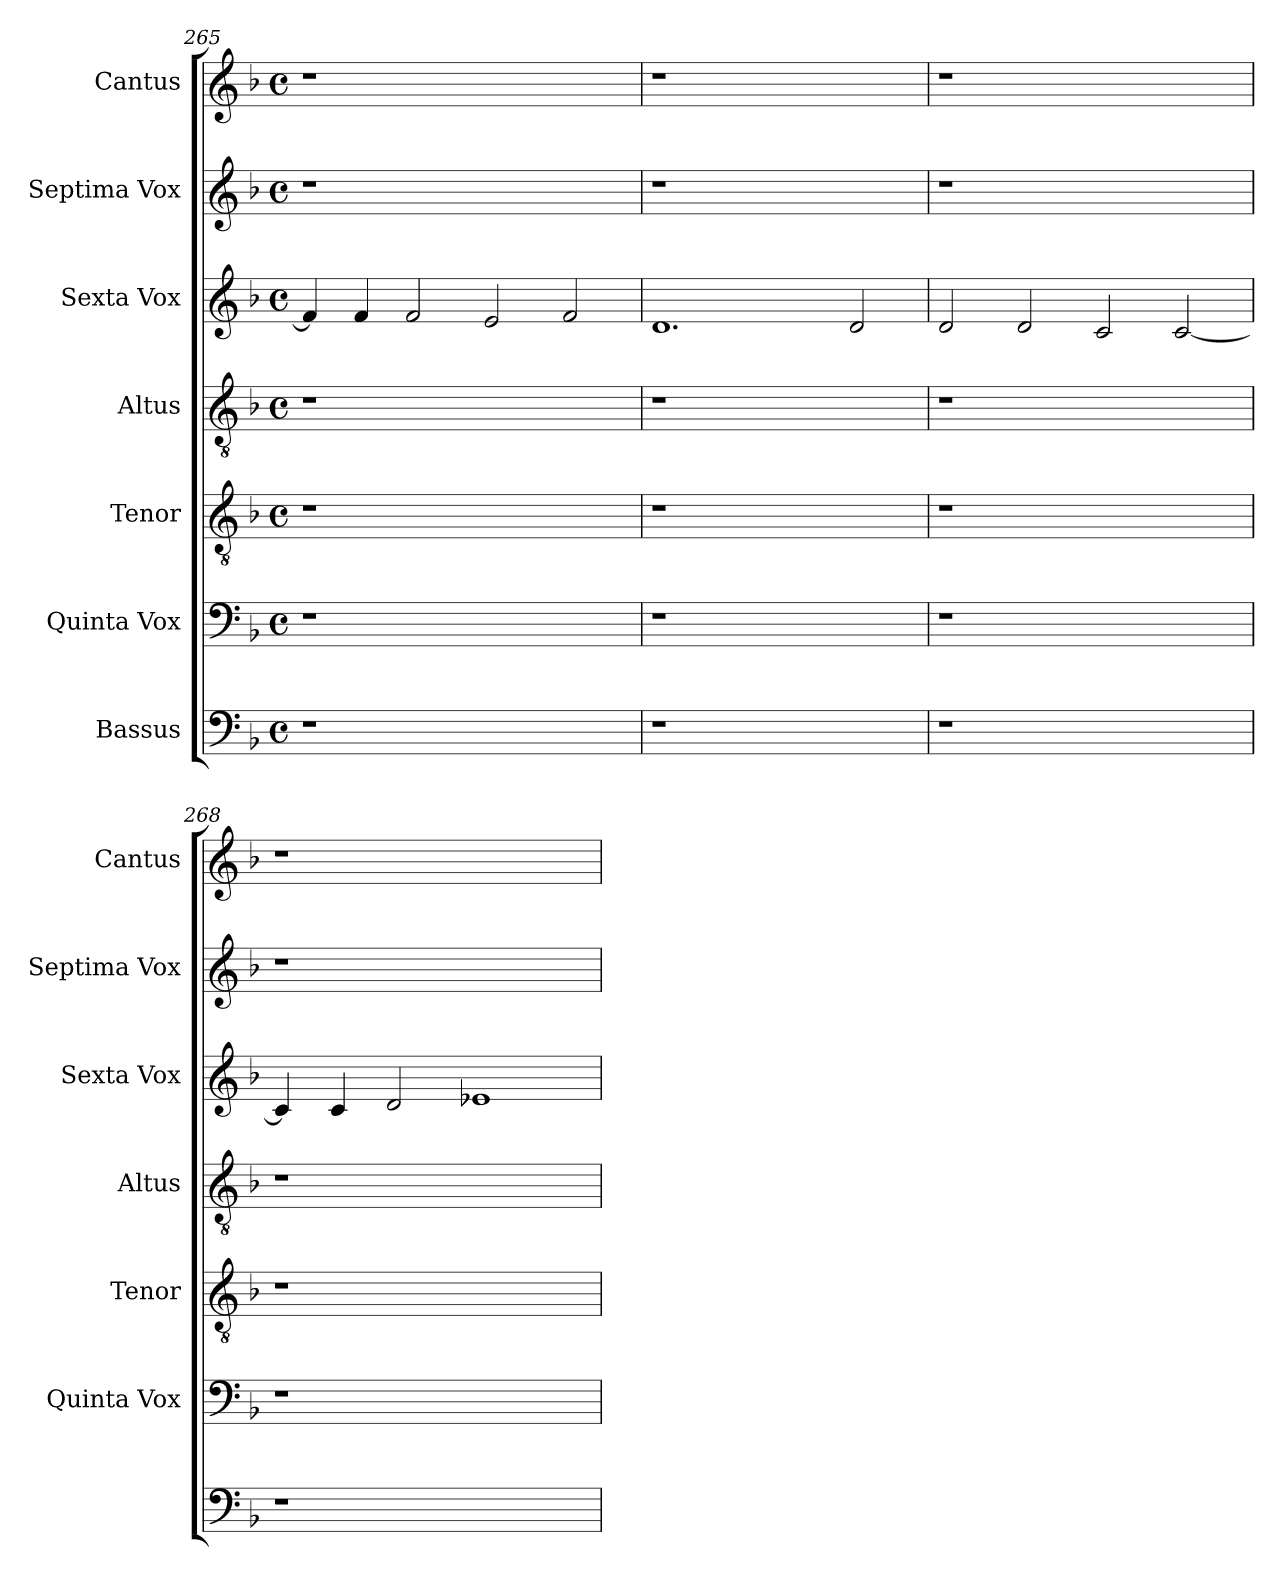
**kern	**kern	**kern	**kern	**kern	**kern	**kern
*part7	*part6	*part5	*part4	*part3	*part2	*part1
*staff7	*staff6	*staff5	*staff4	*staff3	*staff2	*staff1
*I"Bassus	*I"Quinta Vox	*I"Tenor	*I"Altus	*I"Sexta Vox	*I"Septima Vox	*I"Cantus
*	*I'Quinta Vox	*I'Tenor	*I'Altus	*I'Sexta Vox	*I'Septima Vox	*I'Cantus
*clefF4	*clefF4	*clefGv2	*clefGv2	*clefG2	*clefG2	*clefG2
*k[b-]	*k[b-]	*k[b-]	*k[b-]	*k[b-]	*k[b-]	*k[b-]
*F:	*F:	*F:	*F:	*F:	*F:	*F:
*M4/4	*M4/4	*M4/4	*M4/4	*M4/4	*M4/4	*M4/4
*met(c)	*met(c)	*met(c)	*met(c)	*met(c)	*met(c)	*met(c)
=265	=265	=265	=265	=265	=265	=265
1r	1r	1r	1r	4f/]	1r	1r
.	.	.	.	4f/	.	.
.	.	.	.	2f/	.	.
1ryy	1ryy	1ryy	1ryy	2e/	1ryy	1ryy
.	.	.	.	2f/	.	.
=266	=266	=266	=266	=266	=266	=266
1r	1r	1r	1r	1.d	1r	1r
1ryy	1ryy	1ryy	1ryy	.	1ryy	1ryy
.	.	.	.	2d/	.	.
=267	=267	=267	=267	=267	=267	=267
1r	1r	1r	1r	2d/	1r	1r
.	.	.	.	2d/	.	.
1ryy	1ryy	1ryy	1ryy	2c/	1ryy	1ryy
.	.	.	.	[<2c/	.	.
=268	=268	=268	=268	=268	=268	=268
1r	1r	1r	1r	4c/]	1r	1r
.	.	.	.	4c/	.	.
.	.	.	.	2d/	.	.
1ryy	1ryy	1ryy	1ryy	1e-X	1ryy	1ryy
=	=	=	=	=	=	=
*-	*-	*-	*-	*-	*-	*-
